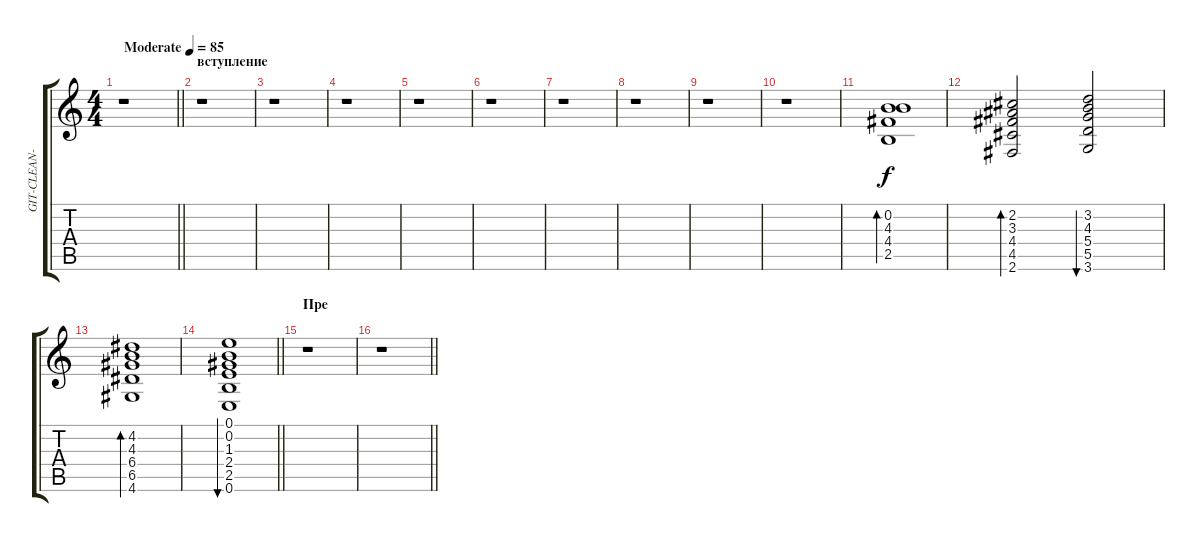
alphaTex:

\track ("GIT-CLEAN-RITM" "GIT-CLEAN-") {instrument electricguitarclean}
\staff {score tabs}
\tuning (E4 B3 G3 D3 A2 E2) {hide}
\ts (4 4)
\tempo (85 "Moderate")
\clef g2
\barLineRight lightlight
\ks c
r.1{dy f instrument electricguitarclean} |
\section ("" "вступление")
r.1 |
r.1 |
r.1 |
r.1 |
r.1 |
r.1 |
r.1 |
r.1 |
r.1 |
(0.2 4.3 4.4 2.5).1{bd 120} |
(2.2 3.3 4.4 4.5 2.6).2{bd 120} (3.2 4.3 5.4 5.5 3.6).2{bu 120} |
(4.2 4.3 6.4 6.5 4.6).1{bd 120} |
\barLineRight lightlight
(0.1 0.2 1.3 2.4 2.5 0.6).1{bu 120} |
\section ("" "Пре")
r.1 |
\barLineRight lightlight
r.1
